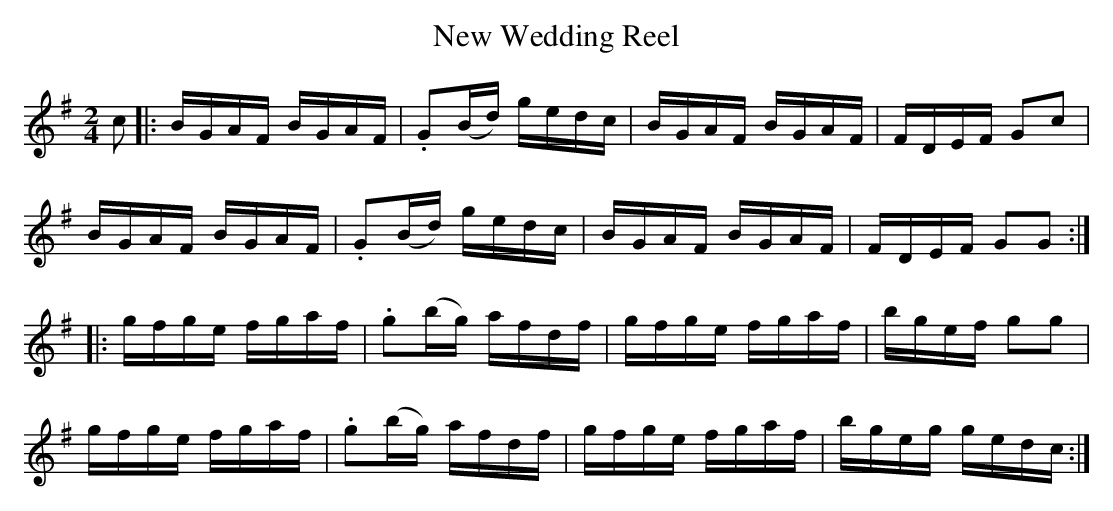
X:1
T:New Wedding Reel
M:2/4
L:1/8
K:G
c|:B/G/A/F/ B/G/A/F/|.G(B/d/) g/e/d/c/|B/G/A/F/ B/G/A/F/|F/D/E/F/ Gc|
B/G/A/F/ B/G/A/F/|.G(B/d/) g/e/d/c/|B/G/A/F/ B/G/A/F/|F/D/E/F/ GG:|
|:g/f/g/e/ f/g/a/f/|.g(b/g/) a/f/d/f/|g/f/g/e/ f/g/a/f/|b/g/e/f/ gg|
g/f/g/e/ f/g/a/f/|.g(b/g/) a/f/d/f/|g/f/g/e/ f/g/a/f/|b/g/e/g/ g/e/d/c/:|]
